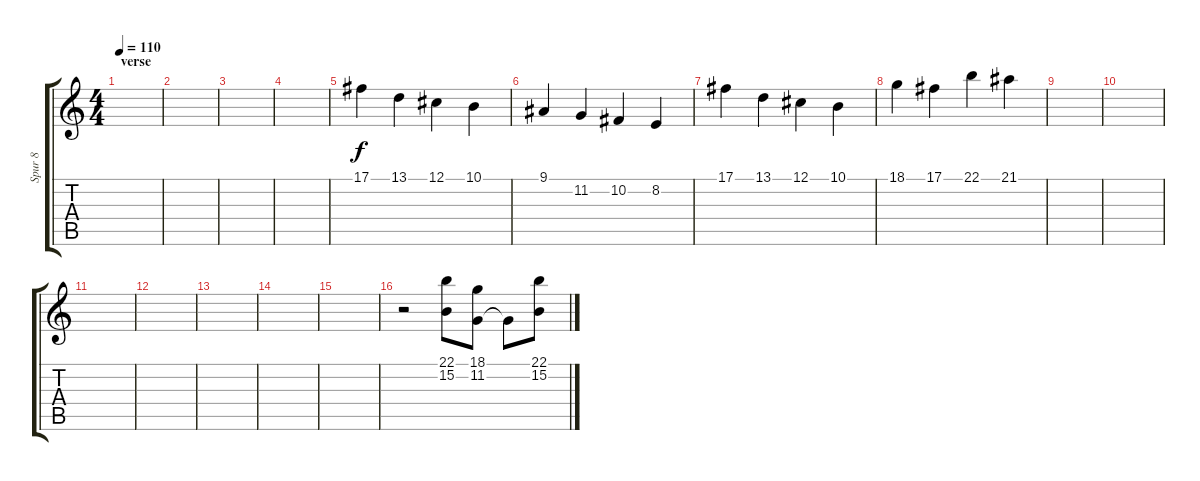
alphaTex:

\track ("Spur 8" "Spur 8") {instrument acousticgrandpiano}
\staff {score tabs}
\tuning (Db4 Ab3 E3 B2 Gb2 Db2) {hide}
\ts (4 4)
\section ("" "verse")
\tempo 110
\clef g2
\ks c
|
|
|
|
17.1.4{volume 15} 13.1.4 12.1.4 10.1.4 |
9.1.4 11.2.4 10.2.4 8.2.4 |
17.1.4 13.1.4 12.1.4 10.1.4 |
18.1.4 17.1.4 22.1.4 21.1.4 |
|
|
|
|
|
|
|
r.2 (22.1 15.2).8 (18.1 11.2).8 11.2{t}.8 (22.1 15.2).8
